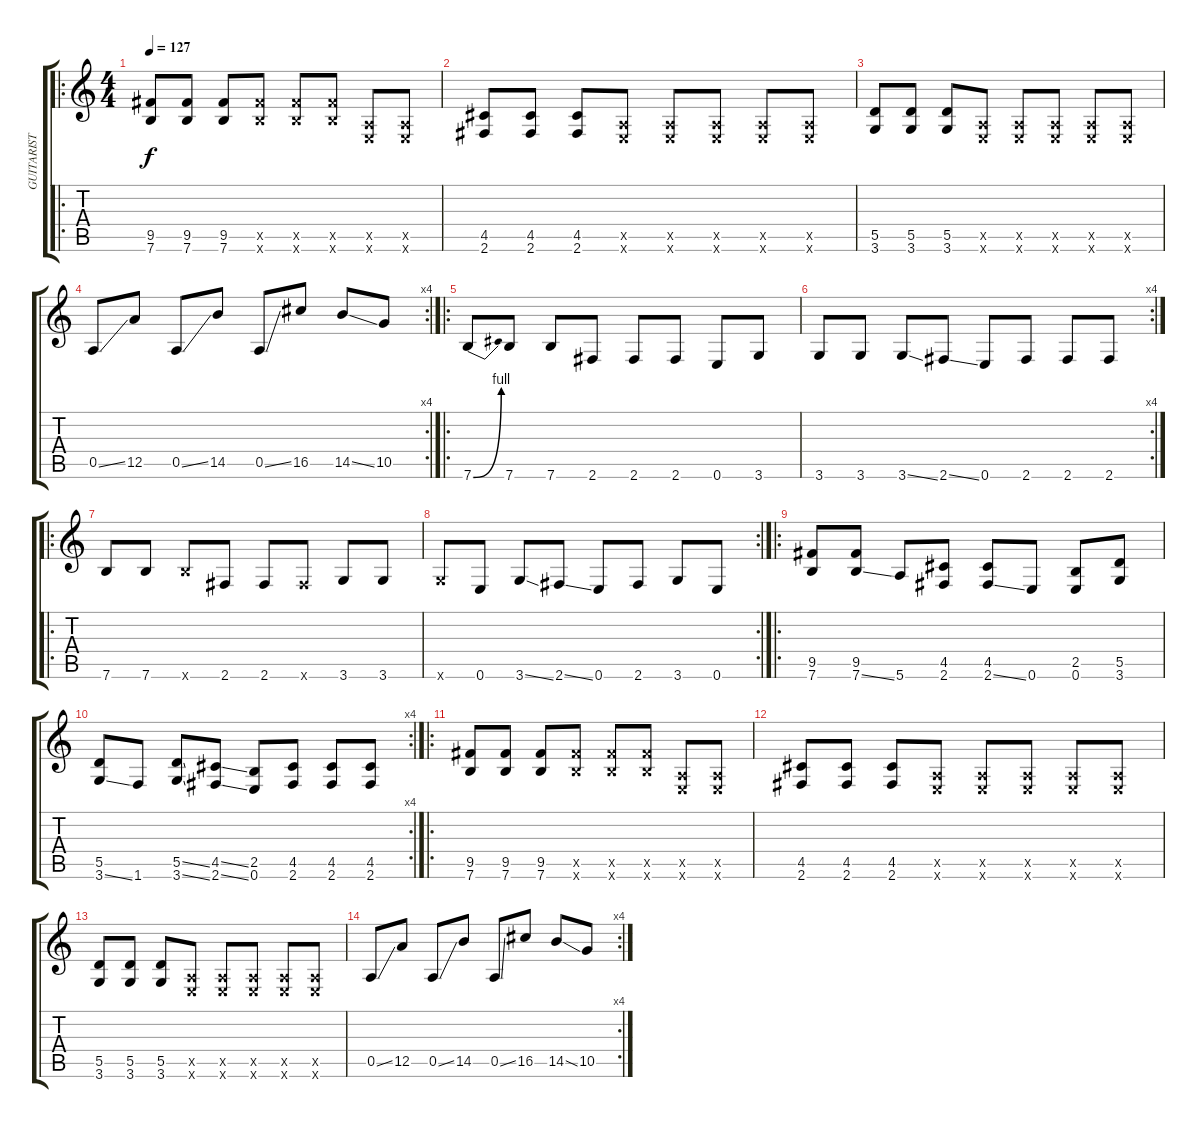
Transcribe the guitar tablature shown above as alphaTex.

\track ("GUITARIST" "GUITARIST") {instrument distortionguitar}
\staff {score tabs}
\tuning (E4 B3 G3 D3 A2 E2) {hide}
\ro
\ts (4 4)
\tempo 127
\clef g2
\ks c
(9.5 7.6).8{dy f} (9.5 7.6).8 (9.5 7.6).8 (9.5{x} 7.6{x}).8 (9.5{x} 7.6{x}).8 (9.5{x} 7.6{x}).8 (0.5{x} 0.6{x}).8 (0.5{x} 0.6{x}).8 |
(4.5 2.6).8 (4.5 2.6).8 (4.5 2.6).8 (0.5{x} 0.6{x}).8 (0.5{x} 0.6{x}).8 (0.5{x} 0.6{x}).8 (0.5{x} 0.6{x}).8 (0.5{x} 0.6{x}).8 |
(5.5 3.6).8 (5.5 3.6).8 (5.5 3.6).8 (0.5{x} 0.6{x}).8 (0.5{x} 0.6{x}).8 (0.5{x} 0.6{x}).8 (0.5{x} 0.6{x}).8 (0.5{x} 0.6{x}).8 |
\rc 4
0.5{ss}.8 12.5.8 0.5{ss}.8 14.5.8 0.5{ss}.8 16.5.8 14.5{ss}.8 10.5.8 |
\ro
7.6{be (bend 0 0 60 4)}.8 7.6.8 7.6.8 2.6.8 2.6.8 2.6.8 0.6.8 3.6.8 |
\rc 4
3.6.8 3.6.8 3.6{ss}.8 2.6{ss}.8 0.6.8 2.6.8 2.6.8 2.6.8 |
\ro
7.6.8 7.6.8 7.6{x}.8 2.6.8 2.6.8 2.6{x}.8 3.6.8 3.6.8 |
\rc 2
3.6{x}.8 0.6.8 3.6{ss}.8 2.6{ss}.8 0.6.8 2.6.8 3.6.8 0.6.8 |
\ro
(9.5 7.6).8 (9.5 7.6{ss}).8 5.6.8 (4.5 2.6).8 (4.5 2.6{ss}).8 0.6.8 (2.5 0.6).8 (5.5 3.6).8 |
\rc 4
(5.5 3.6{ss}).8 1.6.8 (5.5{ss} 3.6{ss}).8 (4.5{ss} 2.6{ss}).8 (2.5 0.6).8 (4.5 2.6).8 (4.5 2.6).8 (4.5 2.6).8 |
\ro
(9.5 7.6).8 (9.5 7.6).8 (9.5 7.6).8 (9.5{x} 7.6{x}).8 (9.5{x} 7.6{x}).8 (9.5{x} 7.6{x}).8 (0.5{x} 0.6{x}).8 (0.5{x} 0.6{x}).8 |
(4.5 2.6).8 (4.5 2.6).8 (4.5 2.6).8 (0.5{x} 0.6{x}).8 (0.5{x} 0.6{x}).8 (0.5{x} 0.6{x}).8 (0.5{x} 0.6{x}).8 (0.5{x} 0.6{x}).8 |
(5.5 3.6).8 (5.5 3.6).8 (5.5 3.6).8 (0.5{x} 0.6{x}).8 (0.5{x} 0.6{x}).8 (0.5{x} 0.6{x}).8 (0.5{x} 0.6{x}).8 (0.5{x} 0.6{x}).8 |
\rc 4
0.5{ss}.8 12.5.8 0.5{ss}.8 14.5.8 0.5{ss}.8 16.5.8 14.5{ss}.8 10.5.8
